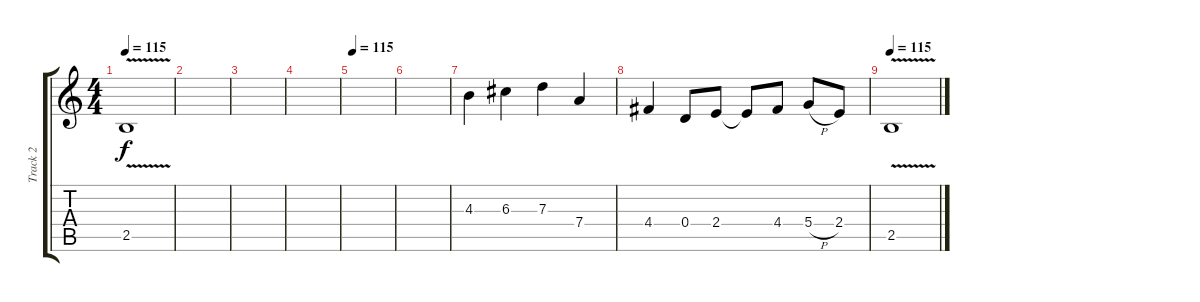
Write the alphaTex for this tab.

\track ("Track 2" "Track 2") {instrument electricguitarclean}
\staff {score tabs}
\tuning (E4 B3 G3 D3 A2 E2) {hide}
\ts (4 4)
\tempo 115
\clef g2
\ks c
2.5{v}.1{dy f} |
|
|
|
\tempo 115
|
|
4.3.4 6.3.4 7.3.4 7.4.4 |
4.4.4 0.4.8 2.4.8 2.4{t}.8 4.4.8 5.4{h}.8 2.4.8 |
\tempo 115
2.5{v}.1
